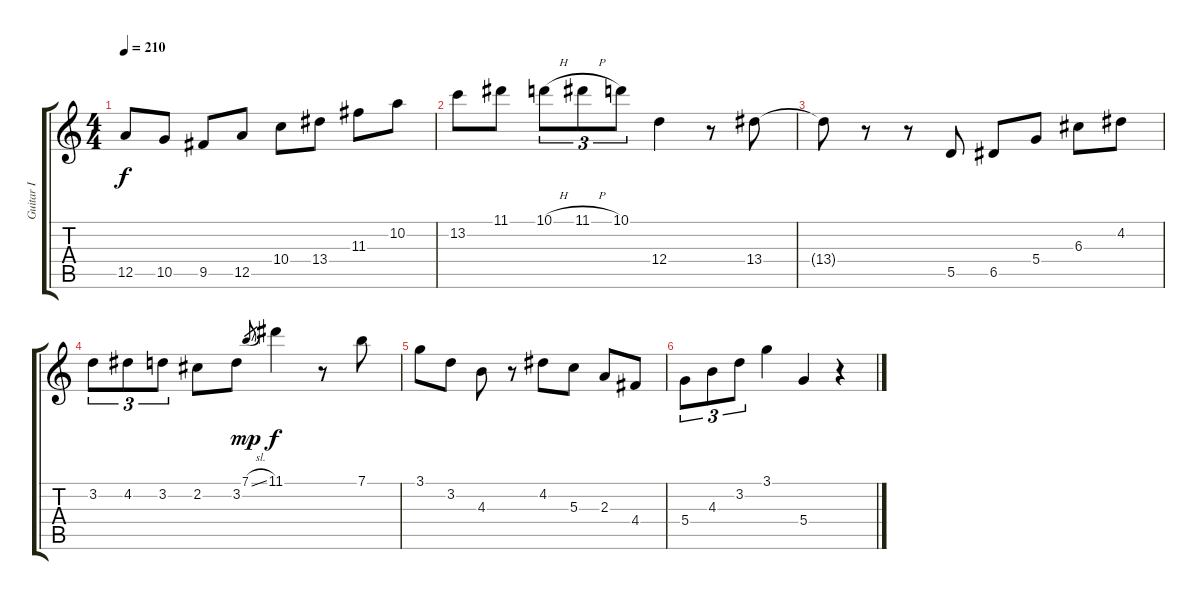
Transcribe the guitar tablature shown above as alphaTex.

\track ("Guitar I" "Guitar I") {instrument acousticguitarsteel}
\staff {score tabs}
\tuning (E4 B3 G3 D3 A2 E2) {hide}
\ts (4 4)
\tempo 210
\clef g2
\ks c
12.5.8{dy f} 10.5.8 9.5.8 12.5.8 10.4.8 13.4.8 11.3.8 10.2.8 |
13.2.8 11.1.8 10.1{h}.8{tu (3 2)} 11.1{h}.8{tu (3 2)} 10.1.8{tu (3 2)} 12.4.4 r.8 13.4.8 |
13.4{t}.8 r.8 r.8 5.5.8 6.5.8 5.4.8 6.3.8 4.2.8 |
3.2.8{tu (3 2)} 4.2.8{tu (3 2)} 3.2.8{tu (3 2)} 2.2.8 3.2.8 7.1{sl}.8{gr dy mp} 11.1.4{dy f} r.8 7.1.8 |
3.1.8 3.2.8 4.3.8 r.8 4.2.8 5.3.8 2.3.8 4.4.8 |
5.4.8{tu (3 2)} 4.3.8{tu (3 2)} 3.2.8{tu (3 2)} 3.1.4 5.4.4 r.4
